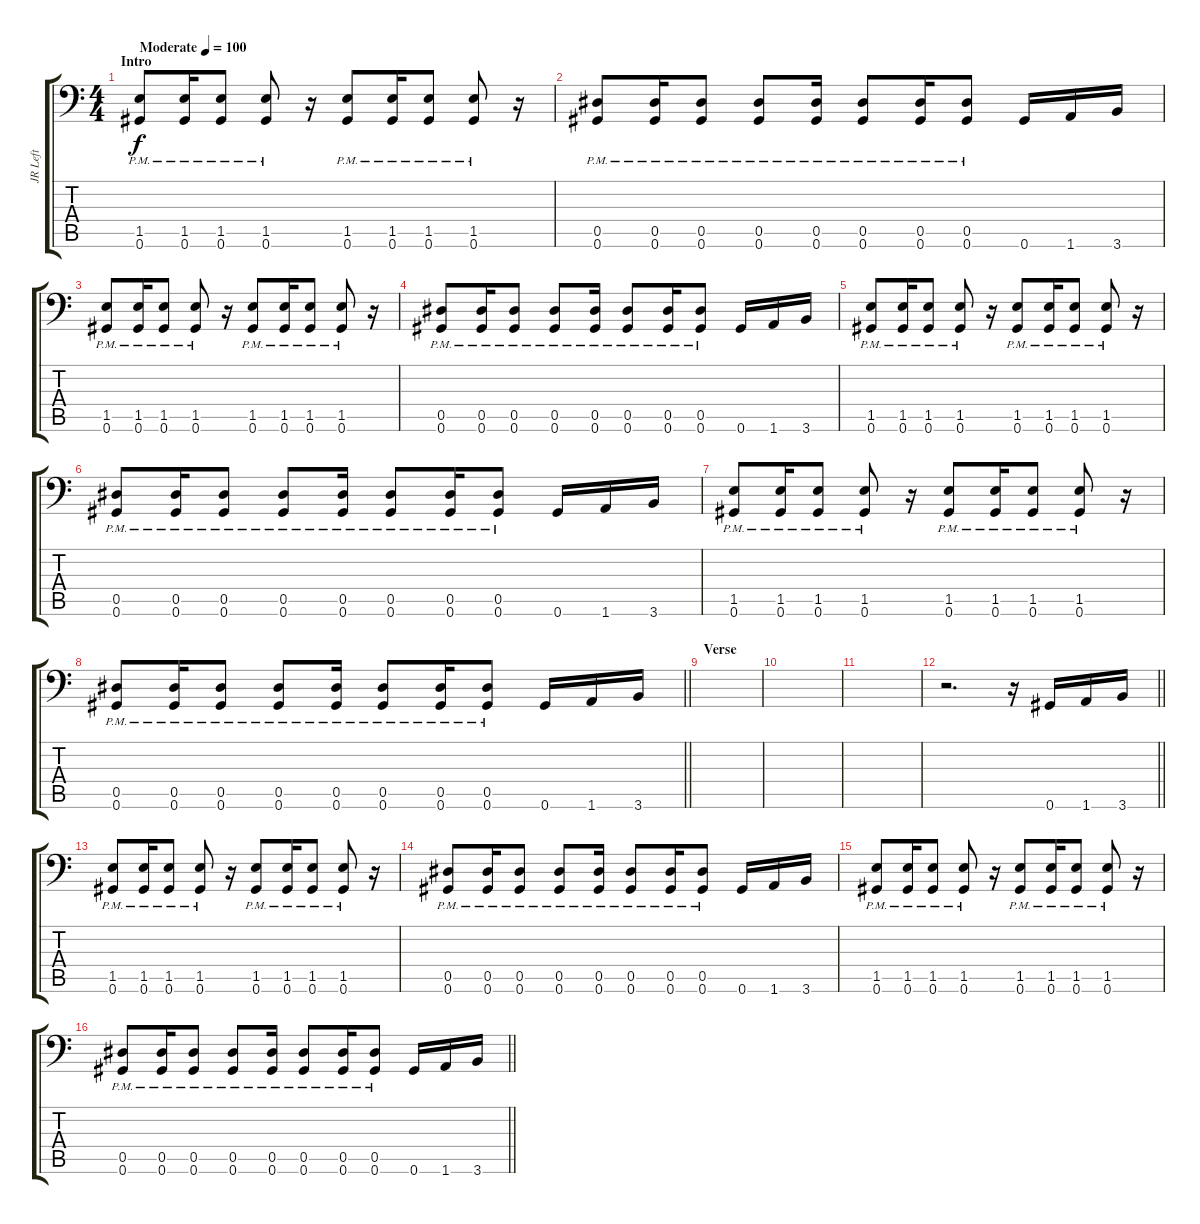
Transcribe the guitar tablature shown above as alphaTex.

\track ("JR Left" "JR Left") {instrument overdrivenguitar}
\staff {score tabs}
\tuning (Bb3 F3 Db3 Ab2 Eb2 Ab1) {hide}
\ts (4 4)
\section ("" "Intro")
\tempo (100 "Moderate")
\clef f4
\ks c
(1.5{pm} 0.6{pm}).8{dy f instrument overdrivenguitar} (1.5{pm} 0.6{pm}).16 (1.5{pm} 0.6{pm}).8 (1.5{pm} 0.6{pm}).8 r.16 (1.5{pm} 0.6{pm}).8 (1.5{pm} 0.6{pm}).16 (1.5{pm} 0.6{pm}).8 (1.5{pm} 0.6{pm}).8 r.16 |
(0.5{pm} 0.6{pm}).8 (0.5{pm} 0.6{pm}).16 (0.5{pm} 0.6{pm}).8 (0.5{pm} 0.6{pm}).8 (0.5{pm} 0.6{pm}).16 (0.5{pm} 0.6{pm}).8 (0.5{pm} 0.6{pm}).16 (0.5{pm} 0.6{pm}).8 0.6.16 1.6.16 3.6.16 |
(1.5{pm} 0.6{pm}).8 (1.5{pm} 0.6{pm}).16 (1.5{pm} 0.6{pm}).8 (1.5{pm} 0.6{pm}).8 r.16 (1.5{pm} 0.6{pm}).8 (1.5{pm} 0.6{pm}).16 (1.5{pm} 0.6{pm}).8 (1.5{pm} 0.6{pm}).8 r.16 |
(0.5{pm} 0.6{pm}).8 (0.5{pm} 0.6{pm}).16 (0.5{pm} 0.6{pm}).8 (0.5{pm} 0.6{pm}).8 (0.5{pm} 0.6{pm}).16 (0.5{pm} 0.6{pm}).8 (0.5{pm} 0.6{pm}).16 (0.5{pm} 0.6{pm}).8 0.6.16 1.6.16 3.6.16 |
(1.5{pm} 0.6{pm}).8 (1.5{pm} 0.6{pm}).16 (1.5{pm} 0.6{pm}).8 (1.5{pm} 0.6{pm}).8 r.16 (1.5{pm} 0.6{pm}).8 (1.5{pm} 0.6{pm}).16 (1.5{pm} 0.6{pm}).8 (1.5{pm} 0.6{pm}).8 r.16 |
(0.5{pm} 0.6{pm}).8 (0.5{pm} 0.6{pm}).16 (0.5{pm} 0.6{pm}).8 (0.5{pm} 0.6{pm}).8 (0.5{pm} 0.6{pm}).16 (0.5{pm} 0.6{pm}).8 (0.5{pm} 0.6{pm}).16 (0.5{pm} 0.6{pm}).8 0.6.16 1.6.16 3.6.16 |
(1.5{pm} 0.6{pm}).8 (1.5{pm} 0.6{pm}).16 (1.5{pm} 0.6{pm}).8 (1.5{pm} 0.6{pm}).8 r.16 (1.5{pm} 0.6{pm}).8 (1.5{pm} 0.6{pm}).16 (1.5{pm} 0.6{pm}).8 (1.5{pm} 0.6{pm}).8 r.16 |
\barLineRight lightlight
(0.5{pm} 0.6{pm}).8 (0.5{pm} 0.6{pm}).16 (0.5{pm} 0.6{pm}).8 (0.5{pm} 0.6{pm}).8 (0.5{pm} 0.6{pm}).16 (0.5{pm} 0.6{pm}).8 (0.5{pm} 0.6{pm}).16 (0.5{pm} 0.6{pm}).8 0.6.16 1.6.16 3.6.16 |
\section ("" "Verse")
|
|
|
\barLineRight lightlight
r.2{d} r.16 0.6.16 1.6.16 3.6.16 |
(1.5{pm} 0.6{pm}).8 (1.5{pm} 0.6{pm}).16 (1.5{pm} 0.6{pm}).8 (1.5{pm} 0.6{pm}).8 r.16 (1.5{pm} 0.6{pm}).8 (1.5{pm} 0.6{pm}).16 (1.5{pm} 0.6{pm}).8 (1.5{pm} 0.6{pm}).8 r.16 |
(0.5{pm} 0.6{pm}).8 (0.5{pm} 0.6{pm}).16 (0.5{pm} 0.6{pm}).8 (0.5{pm} 0.6{pm}).8 (0.5{pm} 0.6{pm}).16 (0.5{pm} 0.6{pm}).8 (0.5{pm} 0.6{pm}).16 (0.5{pm} 0.6{pm}).8 0.6.16 1.6.16 3.6.16 |
(1.5{pm} 0.6{pm}).8 (1.5{pm} 0.6{pm}).16 (1.5{pm} 0.6{pm}).8 (1.5{pm} 0.6{pm}).8 r.16 (1.5{pm} 0.6{pm}).8 (1.5{pm} 0.6{pm}).16 (1.5{pm} 0.6{pm}).8 (1.5{pm} 0.6{pm}).8 r.16 |
\barLineRight lightlight
(0.5{pm} 0.6{pm}).8 (0.5{pm} 0.6{pm}).16 (0.5{pm} 0.6{pm}).8 (0.5{pm} 0.6{pm}).8 (0.5{pm} 0.6{pm}).16 (0.5{pm} 0.6{pm}).8 (0.5{pm} 0.6{pm}).16 (0.5{pm} 0.6{pm}).8 0.6.16 1.6.16 3.6.16
